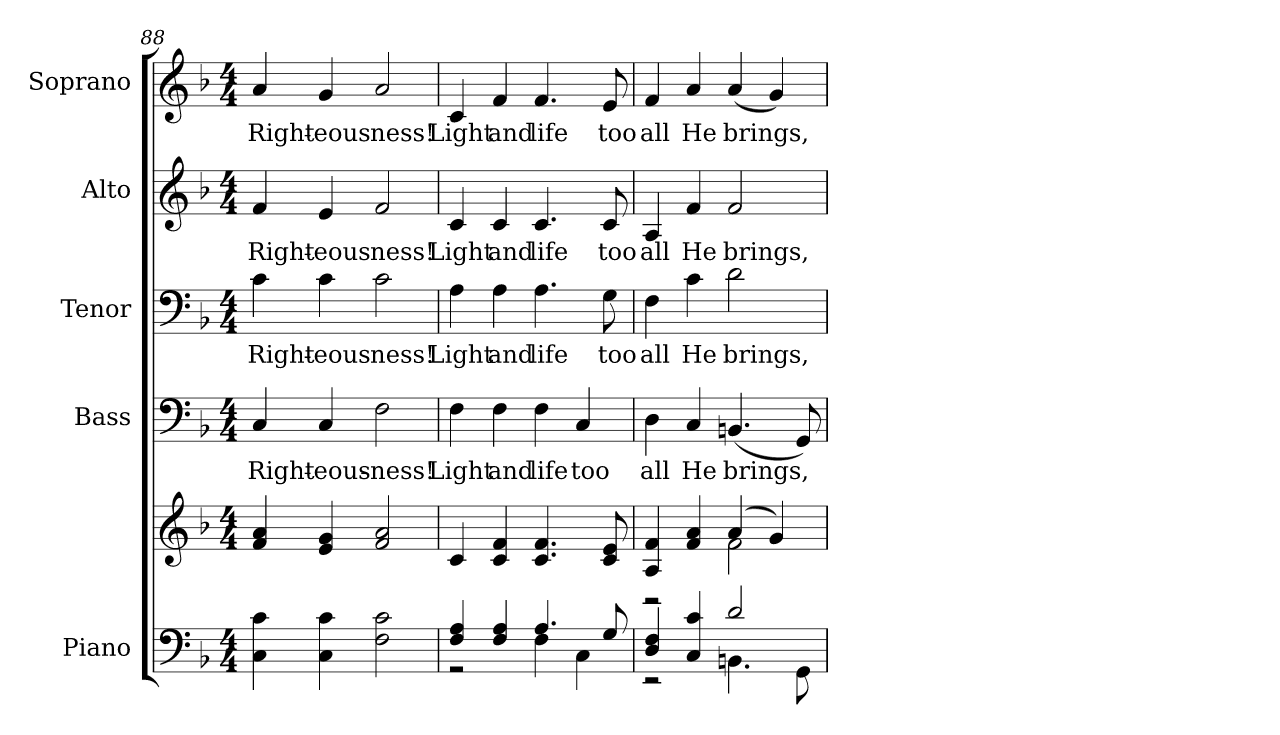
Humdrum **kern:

**kern	**kern	**kern	**text	**kern	**text	**kern	**text	**kern	**text
*part5	*part5	*part4	*part4	*part3	*part3	*part2	*part2	*part1	*part1
*staff6	*staff5	*staff4	*staff4	*staff3	*staff3	*staff2	*staff2	*staff1	*staff1
*I"Piano	*	*I"Bass	*	*I"Tenor	*	*I"Alto	*	*I"Soprano	*
*I'Pno.	*	*I'B.	*	*I'T.	*	*I'A.	*	*I'S.	*
*clefF4	*clefG2	*clefF4	*	*clefF4	*	*clefG2	*	*clefG2	*
*k[b-]	*k[b-]	*k[b-]	*	*k[b-]	*	*k[b-]	*	*k[b-]	*
*F:	*F:	*F:	*	*F:	*	*F:	*	*F:	*
*M4/4	*M4/4	*M4/4	*	*M4/4	*	*M4/4	*	*M4/4	*
=88	=88	=88	=88	=88	=88	=88	=88	=88	=88
!	!	!	!LO:LY:b:color=#000000	!	!	!	!	!	!
!	!	!	!	!	!LO:LY:b:color=#000000	!	!	!	!
!	!	!	!	!	!	!	!LO:LY:b:color=#000000	!	!
!	!	!	!	!	!	!	!	!	!LO:LY:b:color=#000000
4Ci\ 4ci	4fi/ 4ai	4Ci/	Right-	4ci\	Right-	4fi/	Right-	4ai/	Right-
!	!	!	!LO:LY:b:color=#000000	!	!	!	!	!	!
!	!	!	!	!	!LO:LY:b:color=#000000	!	!	!	!
!	!	!	!	!	!	!	!LO:LY:b:color=#000000	!	!
!	!	!	!	!	!	!	!	!	!LO:LY:b:color=#000000
4Ci\ 4ci	4ei/ 4gi	4Ci/	-eous-	4ci\	-eous	4ei/	-eous	4gi/	-eous
!	!	!	!LO:LY:b:color=#000000	!	!	!	!	!	!
!	!	!	!	!	!LO:LY:b:color=#000000	!	!	!	!
!	!	!	!	!	!	!	!LO:LY:b:color=#000000	!	!
!	!	!	!	!	!	!	!	!	!LO:LY:b:color=#000000
2Fi\ 2ci	2fi/ 2ai	2Fi\	-ness!	2ci\	ness!	2fi/	ness!	2ai/	ness!
!!LO:PB:g=z
=89	=89	=89	=89	=89	=89	=89	=89	=89	=89
*^	*	*	*	*	*	*	*	*	*
!	!	!	!	!LO:LY:b:color=#000000	!	!	!	!	!	!
!	!	!	!	!	!	!LO:LY:b:color=#000000	!	!	!	!
!	!	!	!	!	!	!	!	!LO:LY:b:color=#000000	!	!
!	!	!	!	!	!	!	!	!	!	!LO:LY:b:color=#000000
4Fi/ 4Ai	2r	4ci/	4Fi\	Light	4Ai\	Light	4ci/	Light	4ci/	Light
!	!	!	!	!LO:LY:b:color=#000000	!	!	!	!	!	!
!	!	!	!	!	!	!LO:LY:b:color=#000000	!	!	!	!
!	!	!	!	!	!	!	!	!LO:LY:b:color=#000000	!	!
!	!	!	!	!	!	!	!	!	!	!LO:LY:b:color=#000000
4Fi/ 4Ai	.	4ci/ 4fi	4Fi\	and	4Ai\	and	4ci/	and	4fi/	and
!	!	!	!	!LO:LY:b:color=#000000	!	!	!	!	!	!
!	!	!	!	!	!	!LO:LY:b:color=#000000	!	!	!	!
!	!	!	!	!	!	!	!	!LO:LY:b:color=#000000	!	!
!	!	!	!	!	!	!	!	!	!	!LO:LY:b:color=#000000
4.Ai/	4Fi\	4.ci/ 4.fi	4Fi\	life	4.Ai\	life	4.ci/	life	4.fi/	life
!	!	!	!	!LO:LY:b:color=#000000	!	!	!	!	!	!
.	4Ci\	.	4Ci/	too	.	.	.	.	.	.
!	!	!	!	!	!	!LO:LY:b:color=#000000	!	!	!	!
!	!	!	!	!	!	!	!	!LO:LY:b:color=#000000	!	!
!	!	!	!	!	!	!	!	!	!	!LO:LY:b:color=#000000
8Gi/	.	8ci/ 8ei	.	.	8Gi\	too	8ci/	too	8ei/	too
=90	=90	=90	=90	=90	=90	=90	=90	=90	=90	=90
*	*	*^	*	*	*	*	*	*	*	*
!	!	!	!	!	!LO:LY:b:color=#000000	!	!	!	!	!	!
!	!	!	!	!	!	!	!LO:LY:b:color=#000000	!	!	!	!
!	!	!	!	!	!	!	!	!	!LO:LY:b:color=#000000	!	!
!	!	!	!	!	!	!	!	!	!	!	!LO:LY:b:color=#000000
4Di/ 4Fi	2r	4Ai/ 4fi	2r	4Di\	all	4Fi\	all	4Ai/	all	4fi/	all
!	!	!	!	!	!LO:LY:b:color=#000000	!	!	!	!	!	!
!	!	!	!	!	!	!	!LO:LY:b:color=#000000	!	!	!	!
!	!	!	!	!	!	!	!	!	!LO:LY:b:color=#000000	!	!
!	!	!	!	!	!	!	!	!	!	!	!LO:LY:b:color=#000000
4Ci/ 4ci	.	4fi/ 4ai	.	4Ci/	He	4ci\	He	4fi/	He	4ai/	He
!	!	!	!	!	!LO:LY:b:color=#000000	!	!	!	!	!	!
!	!	!	!	!	!	!	!LO:LY:b:color=#000000	!	!	!	!
!	!	!	!	!	!	!	!	!	!LO:LY:b:color=#000000	!	!
!	!	!	!	!	!	!	!	!	!	!	!LO:LY:b:color=#000000
2di/	4.BBni\	(4ai/	2fi\	(4.BBni/	brings,	2di\	brings,	2fi/	brings,	(4ai/	brings,
.	.	4gi/)	.	.	.	.	.	.	.	4gi/)	.
.	8GGi\	.	.	8GGi/)	.	.	.	.	.	.	.
*v	*v	*	*	*	*	*	*	*	*	*	*
*	*v	*v	*	*	*	*	*	*	*	*
=	=	=	=	=	=	=	=	=	=
*-	*-	*-	*-	*-	*-	*-	*-	*-	*-
